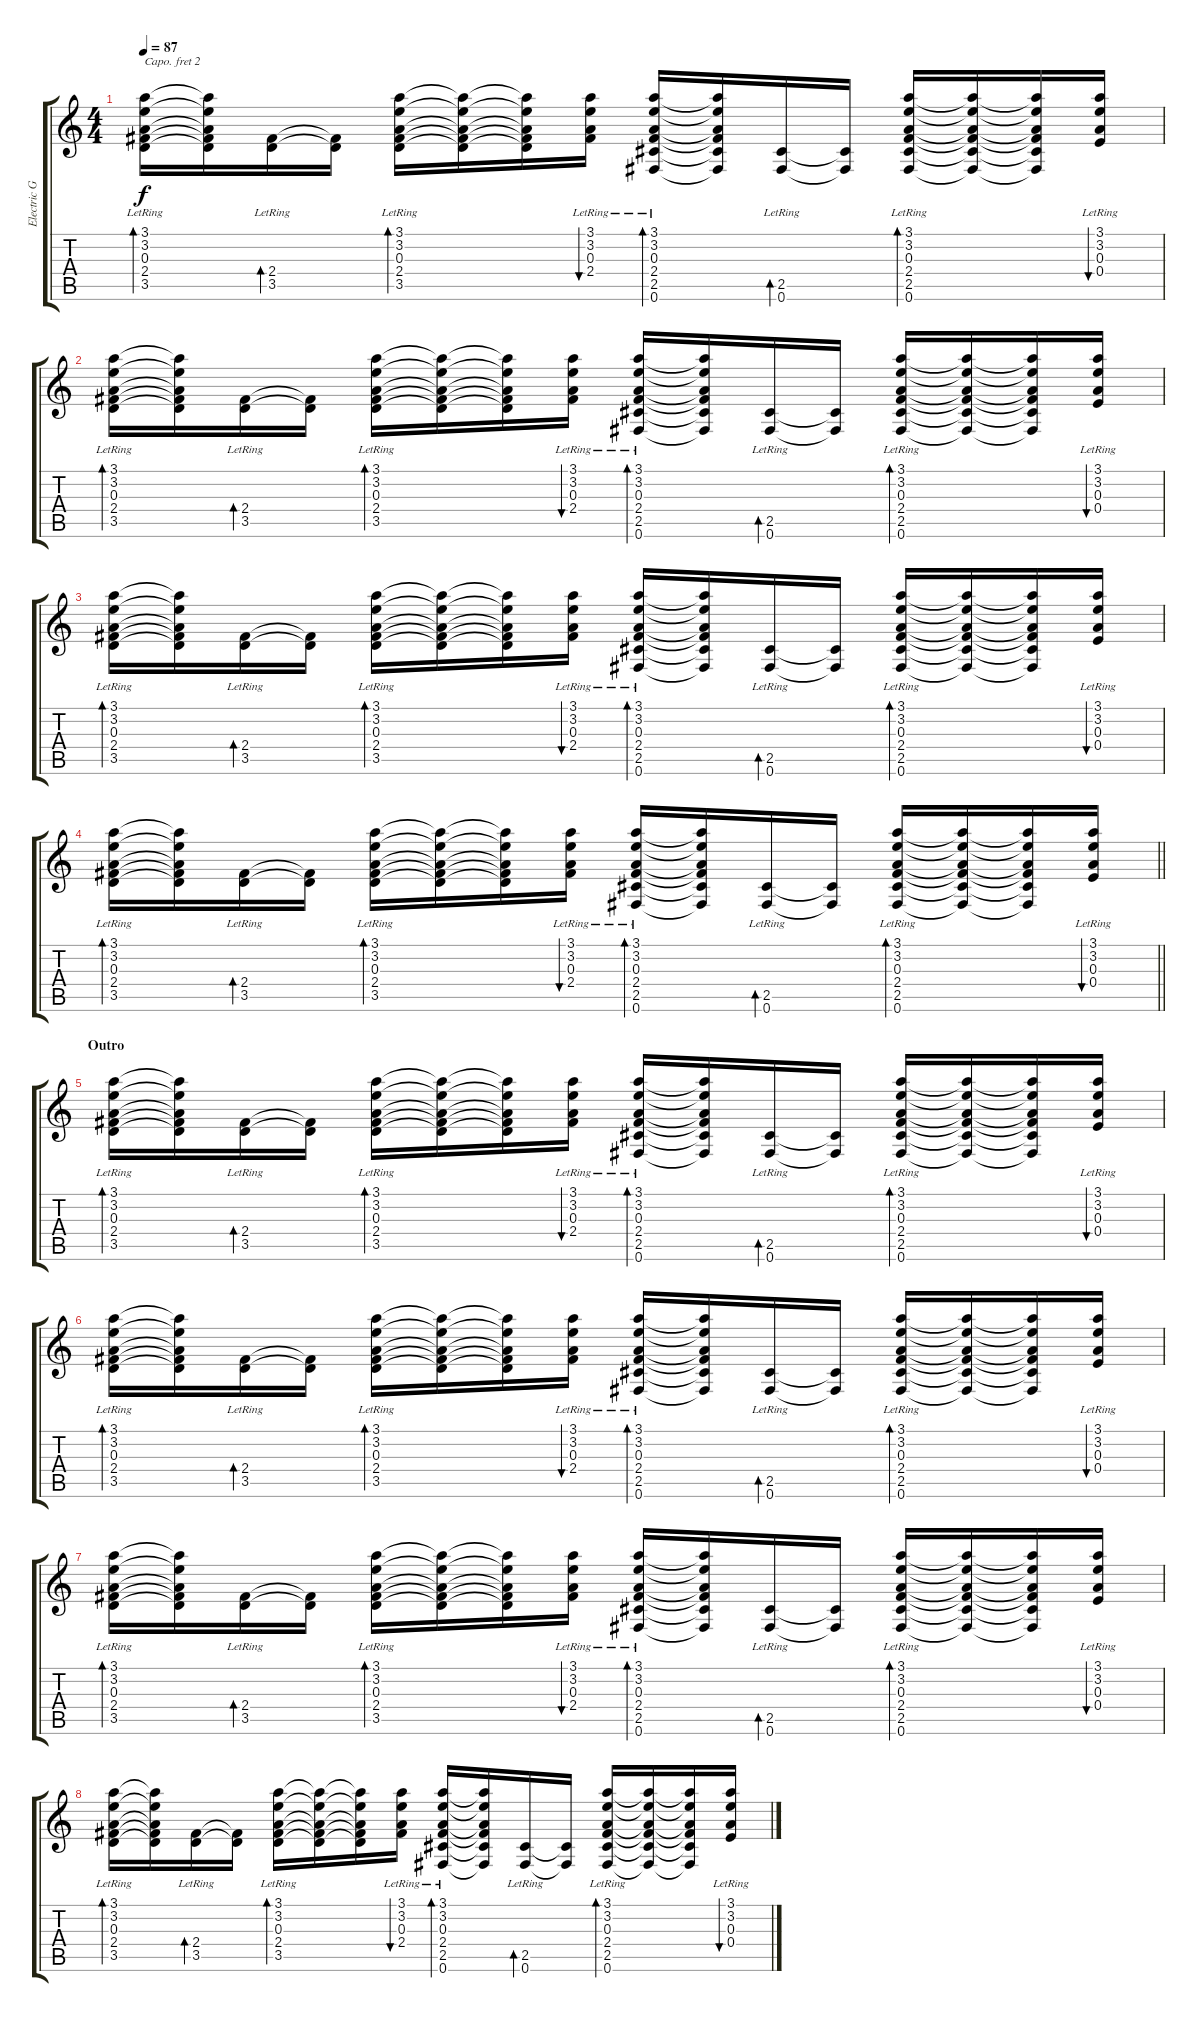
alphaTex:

\track ("Electric Guitar (Capo @2)" "Electric G") {instrument electricguitarclean}
\staff {score tabs}
\capo 2
\tuning (E4 B3 G3 D3 A2 E2) {hide}
\ts (4 4)
\tempo 87
\clef g2
\ks c
(3.1{lr} 3.2{lr} 0.3{lr} 2.4{lr} 3.5{lr}).16{bd 30 dy f} (3.1{t} 3.2{t} 0.3{t} 2.4{t} 3.5{t}).16 (2.4{lr} 3.5{lr}).16{bd 30} (2.4{t} 3.5{t}).16 (3.1{lr} 3.2{lr} 0.3{lr} 2.4{lr} 3.5{lr}).16{bd 30} (3.1{t} 3.2{t} 0.3{t} 2.4{t} 3.5{t}).16 (3.1{t} 3.2{t} 0.3{t} 2.4{t} 3.5{t}).16 (3.1{lr} 3.2{lr} 0.3{lr} 2.4{lr}).16{bu 30} (3.1{lr} 3.2{lr} 0.3{lr} 2.4{lr} 2.5{lr} 0.6{lr}).16{bd 30} (3.1{t} 3.2{t} 0.3{t} 2.4{t} 2.5{t} 0.6{t}).16 (2.5{lr} 0.6{lr}).16{bd 30} (2.5{t} 0.6{t}).16 (3.1{lr} 3.2{lr} 0.3{lr} 2.4{lr} 2.5{lr} 0.6{lr}).16{bd 30} (3.1{t} 3.2{t} 0.3{t} 2.4{t} 2.5{t} 0.6{t}).16 (3.1{t} 3.2{t} 0.3{t} 2.4{t} 2.5{t} 0.6{t}).16 (3.1{lr} 3.2{lr} 0.3{lr} 0.4{lr}).16{bu 30} |
(3.1{lr} 3.2{lr} 0.3{lr} 2.4{lr} 3.5{lr}).16{bd 30} (3.1{t} 3.2{t} 0.3{t} 2.4{t} 3.5{t}).16 (2.4{lr} 3.5{lr}).16{bd 30} (2.4{t} 3.5{t}).16 (3.1{lr} 3.2{lr} 0.3{lr} 2.4{lr} 3.5{lr}).16{bd 30} (3.1{t} 3.2{t} 0.3{t} 2.4{t} 3.5{t}).16 (3.1{t} 3.2{t} 0.3{t} 2.4{t} 3.5{t}).16 (3.1{lr} 3.2{lr} 0.3{lr} 2.4{lr}).16{bu 30} (3.1{lr} 3.2{lr} 0.3{lr} 2.4{lr} 2.5{lr} 0.6{lr}).16{bd 30} (3.1{t} 3.2{t} 0.3{t} 2.4{t} 2.5{t} 0.6{t}).16 (2.5{lr} 0.6{lr}).16{bd 30} (2.5{t} 0.6{t}).16 (3.1{lr} 3.2{lr} 0.3{lr} 2.4{lr} 2.5{lr} 0.6{lr}).16{bd 30} (3.1{t} 3.2{t} 0.3{t} 2.4{t} 2.5{t} 0.6{t}).16 (3.1{t} 3.2{t} 0.3{t} 2.4{t} 2.5{t} 0.6{t}).16 (3.1{lr} 3.2{lr} 0.3{lr} 0.4{lr}).16{bu 30} |
(3.1{lr} 3.2{lr} 0.3{lr} 2.4{lr} 3.5{lr}).16{bd 30} (3.1{t} 3.2{t} 0.3{t} 2.4{t} 3.5{t}).16 (2.4{lr} 3.5{lr}).16{bd 30} (2.4{t} 3.5{t}).16 (3.1{lr} 3.2{lr} 0.3{lr} 2.4{lr} 3.5{lr}).16{bd 30} (3.1{t} 3.2{t} 0.3{t} 2.4{t} 3.5{t}).16 (3.1{t} 3.2{t} 0.3{t} 2.4{t} 3.5{t}).16 (3.1{lr} 3.2{lr} 0.3{lr} 2.4{lr}).16{bu 30} (3.1{lr} 3.2{lr} 0.3{lr} 2.4{lr} 2.5{lr} 0.6{lr}).16{bd 30} (3.1{t} 3.2{t} 0.3{t} 2.4{t} 2.5{t} 0.6{t}).16 (2.5{lr} 0.6{lr}).16{bd 30} (2.5{t} 0.6{t}).16 (3.1{lr} 3.2{lr} 0.3{lr} 2.4{lr} 2.5{lr} 0.6{lr}).16{bd 30} (3.1{t} 3.2{t} 0.3{t} 2.4{t} 2.5{t} 0.6{t}).16 (3.1{t} 3.2{t} 0.3{t} 2.4{t} 2.5{t} 0.6{t}).16 (3.1{lr} 3.2{lr} 0.3{lr} 0.4{lr}).16{bu 30} |
\barLineRight lightlight
(3.1{lr} 3.2{lr} 0.3{lr} 2.4{lr} 3.5{lr}).16{bd 30} (3.1{t} 3.2{t} 0.3{t} 2.4{t} 3.5{t}).16 (2.4{lr} 3.5{lr}).16{bd 30} (2.4{t} 3.5{t}).16 (3.1{lr} 3.2{lr} 0.3{lr} 2.4{lr} 3.5{lr}).16{bd 30} (3.1{t} 3.2{t} 0.3{t} 2.4{t} 3.5{t}).16 (3.1{t} 3.2{t} 0.3{t} 2.4{t} 3.5{t}).16 (3.1{lr} 3.2{lr} 0.3{lr} 2.4{lr}).16{bu 30} (3.1{lr} 3.2{lr} 0.3{lr} 2.4{lr} 2.5{lr} 0.6{lr}).16{bd 30} (3.1{t} 3.2{t} 0.3{t} 2.4{t} 2.5{t} 0.6{t}).16 (2.5{lr} 0.6{lr}).16{bd 30} (2.5{t} 0.6{t}).16 (3.1{lr} 3.2{lr} 0.3{lr} 2.4{lr} 2.5{lr} 0.6{lr}).16{bd 30} (3.1{t} 3.2{t} 0.3{t} 2.4{t} 2.5{t} 0.6{t}).16 (3.1{t} 3.2{t} 0.3{t} 2.4{t} 2.5{t} 0.6{t}).16 (3.1{lr} 3.2{lr} 0.3{lr} 0.4{lr}).16{bu 30} |
\section ("" "Outro")
(3.1{lr} 3.2{lr} 0.3{lr} 2.4{lr} 3.5{lr}).16{bd 30} (3.1{t} 3.2{t} 0.3{t} 2.4{t} 3.5{t}).16 (2.4{lr} 3.5{lr}).16{bd 30} (2.4{t} 3.5{t}).16 (3.1{lr} 3.2{lr} 0.3{lr} 2.4{lr} 3.5{lr}).16{bd 30} (3.1{t} 3.2{t} 0.3{t} 2.4{t} 3.5{t}).16 (3.1{t} 3.2{t} 0.3{t} 2.4{t} 3.5{t}).16 (3.1{lr} 3.2{lr} 0.3{lr} 2.4{lr}).16{bu 30} (3.1{lr} 3.2{lr} 0.3{lr} 2.4{lr} 2.5{lr} 0.6{lr}).16{bd 30} (3.1{t} 3.2{t} 0.3{t} 2.4{t} 2.5{t} 0.6{t}).16 (2.5{lr} 0.6{lr}).16{bd 30} (2.5{t} 0.6{t}).16 (3.1{lr} 3.2{lr} 0.3{lr} 2.4{lr} 2.5{lr} 0.6{lr}).16{bd 30} (3.1{t} 3.2{t} 0.3{t} 2.4{t} 2.5{t} 0.6{t}).16 (3.1{t} 3.2{t} 0.3{t} 2.4{t} 2.5{t} 0.6{t}).16 (3.1{lr} 3.2{lr} 0.3{lr} 0.4{lr}).16{bu 30} |
(3.1{lr} 3.2{lr} 0.3{lr} 2.4{lr} 3.5{lr}).16{bd 30} (3.1{t} 3.2{t} 0.3{t} 2.4{t} 3.5{t}).16 (2.4{lr} 3.5{lr}).16{bd 30} (2.4{t} 3.5{t}).16 (3.1{lr} 3.2{lr} 0.3{lr} 2.4{lr} 3.5{lr}).16{bd 30} (3.1{t} 3.2{t} 0.3{t} 2.4{t} 3.5{t}).16 (3.1{t} 3.2{t} 0.3{t} 2.4{t} 3.5{t}).16 (3.1{lr} 3.2{lr} 0.3{lr} 2.4{lr}).16{bu 30} (3.1{lr} 3.2{lr} 0.3{lr} 2.4{lr} 2.5{lr} 0.6{lr}).16{bd 30} (3.1{t} 3.2{t} 0.3{t} 2.4{t} 2.5{t} 0.6{t}).16 (2.5{lr} 0.6{lr}).16{bd 30} (2.5{t} 0.6{t}).16 (3.1{lr} 3.2{lr} 0.3{lr} 2.4{lr} 2.5{lr} 0.6{lr}).16{bd 30} (3.1{t} 3.2{t} 0.3{t} 2.4{t} 2.5{t} 0.6{t}).16 (3.1{t} 3.2{t} 0.3{t} 2.4{t} 2.5{t} 0.6{t}).16 (3.1{lr} 3.2{lr} 0.3{lr} 0.4{lr}).16{bu 30} |
(3.1{lr} 3.2{lr} 0.3{lr} 2.4{lr} 3.5{lr}).16{bd 30} (3.1{t} 3.2{t} 0.3{t} 2.4{t} 3.5{t}).16 (2.4{lr} 3.5{lr}).16{bd 30} (2.4{t} 3.5{t}).16 (3.1{lr} 3.2{lr} 0.3{lr} 2.4{lr} 3.5{lr}).16{bd 30} (3.1{t} 3.2{t} 0.3{t} 2.4{t} 3.5{t}).16 (3.1{t} 3.2{t} 0.3{t} 2.4{t} 3.5{t}).16 (3.1{lr} 3.2{lr} 0.3{lr} 2.4{lr}).16{bu 30} (3.1{lr} 3.2{lr} 0.3{lr} 2.4{lr} 2.5{lr} 0.6{lr}).16{bd 30} (3.1{t} 3.2{t} 0.3{t} 2.4{t} 2.5{t} 0.6{t}).16 (2.5{lr} 0.6{lr}).16{bd 30} (2.5{t} 0.6{t}).16 (3.1{lr} 3.2{lr} 0.3{lr} 2.4{lr} 2.5{lr} 0.6{lr}).16{bd 30} (3.1{t} 3.2{t} 0.3{t} 2.4{t} 2.5{t} 0.6{t}).16 (3.1{t} 3.2{t} 0.3{t} 2.4{t} 2.5{t} 0.6{t}).16 (3.1{lr} 3.2{lr} 0.3{lr} 0.4{lr}).16{bu 30} |
(3.1{lr} 3.2{lr} 0.3{lr} 2.4{lr} 3.5{lr}).16{bd 30} (3.1{t} 3.2{t} 0.3{t} 2.4{t} 3.5{t}).16 (2.4{lr} 3.5{lr}).16{bd 30} (2.4{t} 3.5{t}).16 (3.1{lr} 3.2{lr} 0.3{lr} 2.4{lr} 3.5{lr}).16{bd 30} (3.1{t} 3.2{t} 0.3{t} 2.4{t} 3.5{t}).16 (3.1{t} 3.2{t} 0.3{t} 2.4{t} 3.5{t}).16 (3.1{lr} 3.2{lr} 0.3{lr} 2.4{lr}).16{bu 30} (3.1{lr} 3.2{lr} 0.3{lr} 2.4{lr} 2.5{lr} 0.6{lr}).16{bd 30} (3.1{t} 3.2{t} 0.3{t} 2.4{t} 2.5{t} 0.6{t}).16 (2.5{lr} 0.6{lr}).16{bd 30} (2.5{t} 0.6{t}).16 (3.1{lr} 3.2{lr} 0.3{lr} 2.4{lr} 2.5{lr} 0.6{lr}).16{bd 30} (3.1{t} 3.2{t} 0.3{t} 2.4{t} 2.5{t} 0.6{t}).16 (3.1{t} 3.2{t} 0.3{t} 2.4{t} 2.5{t} 0.6{t}).16 (3.1{lr} 3.2{lr} 0.3{lr} 0.4{lr}).16{bu 30}
